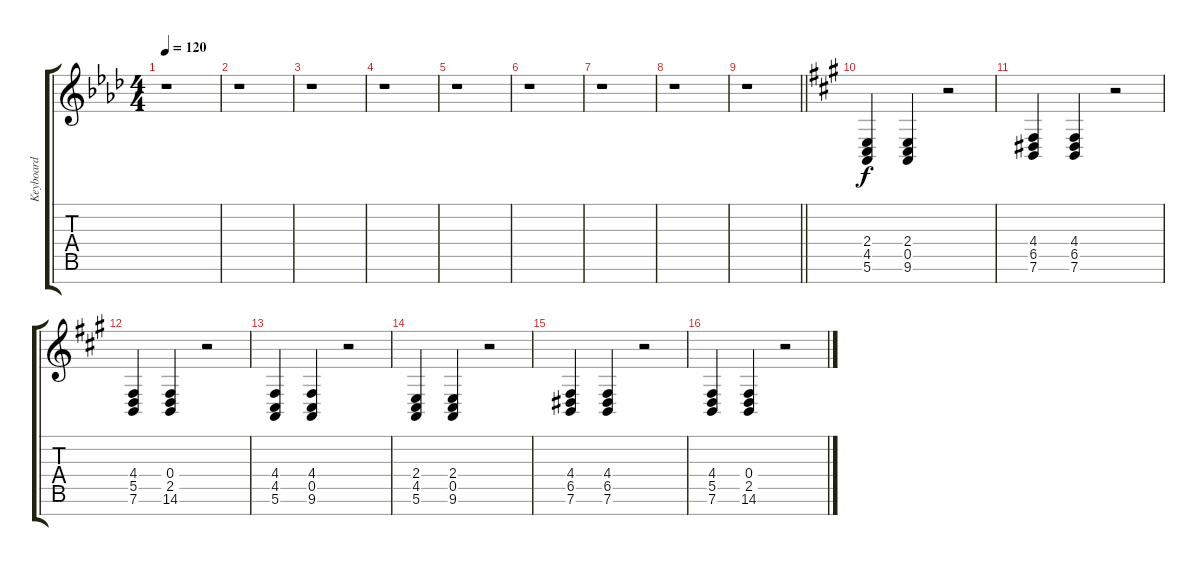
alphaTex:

\track ("Keyboard" "Keyboard") {instrument lead1square}
\staff {score tabs}
\tuning (E4 B3 G3 D3 A2 E2 B1) {hide}
\ts (4 4)
\tempo 120
\clef g2
\ks ab
r.1{dy f} |
r.1 |
r.1 |
r.1 |
r.1 |
r.1 |
r.1 |
r.1 |
\barLineRight lightlight
r.1 |
\ks a
(2.4 4.5 5.6).4 (2.4 0.5 9.6).4 r.2 |
(4.4 6.5 7.6).4 (4.4 6.5 7.6).4 r.2 |
(4.4 5.5 7.6).4 (0.4 2.5 14.6).4 r.2 |
(4.4 4.5 5.6).4 (4.4 0.5 9.6).4 r.2 |
(2.4 4.5 5.6).4 (2.4 0.5 9.6).4 r.2 |
(4.4 6.5 7.6).4 (4.4 6.5 7.6).4 r.2 |
(4.4 5.5 7.6).4 (0.4 2.5 14.6).4 r.2
